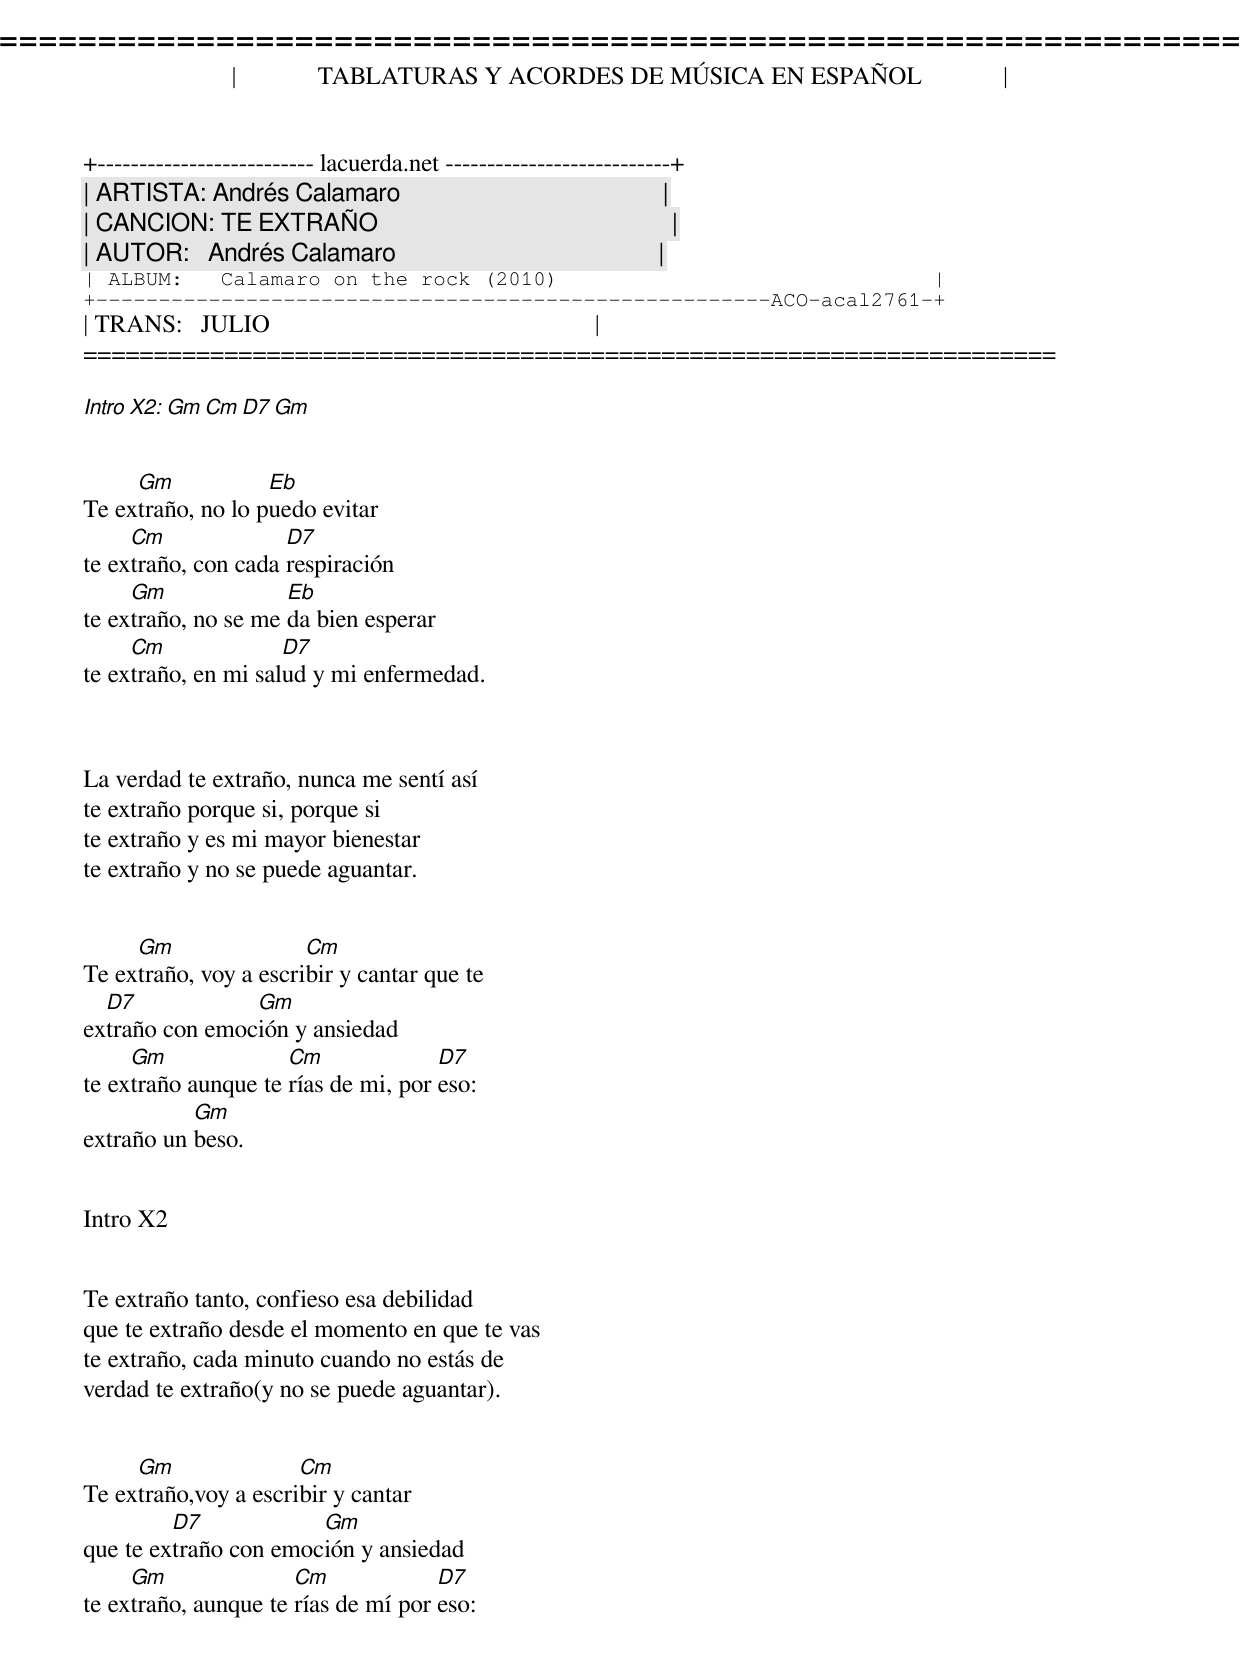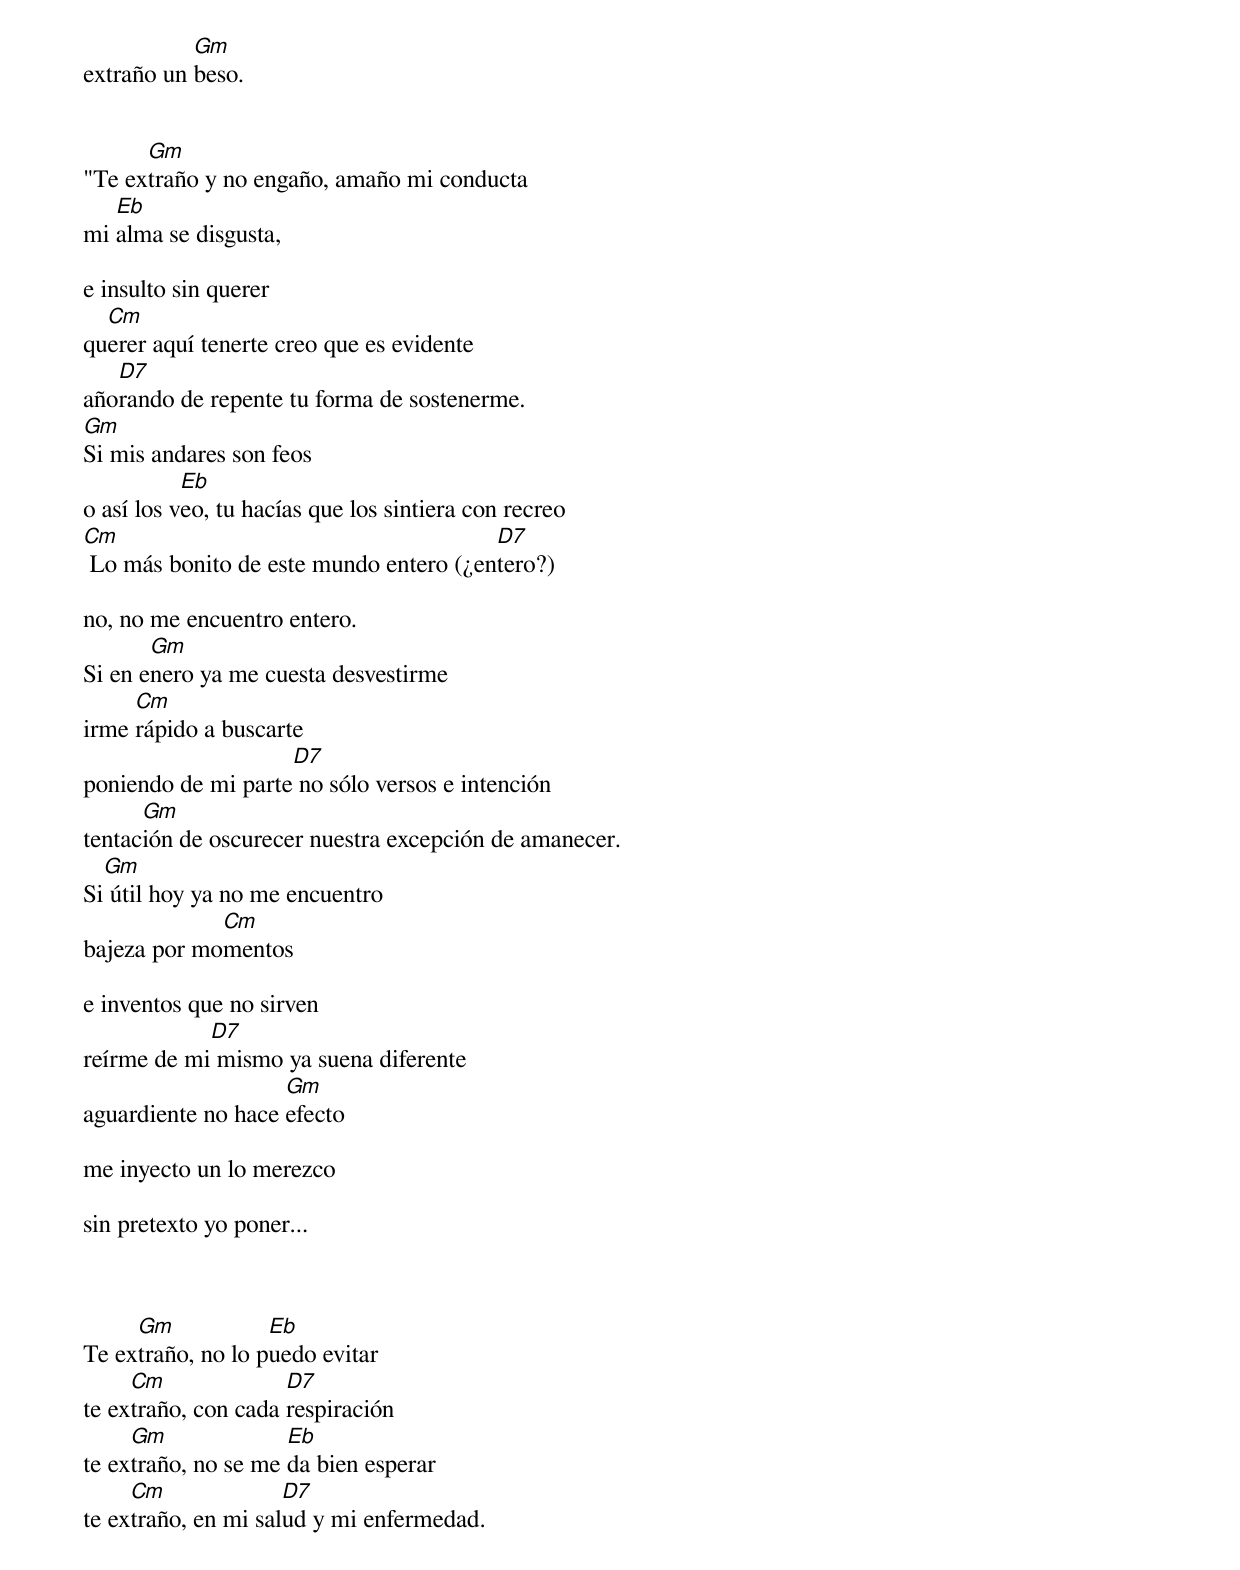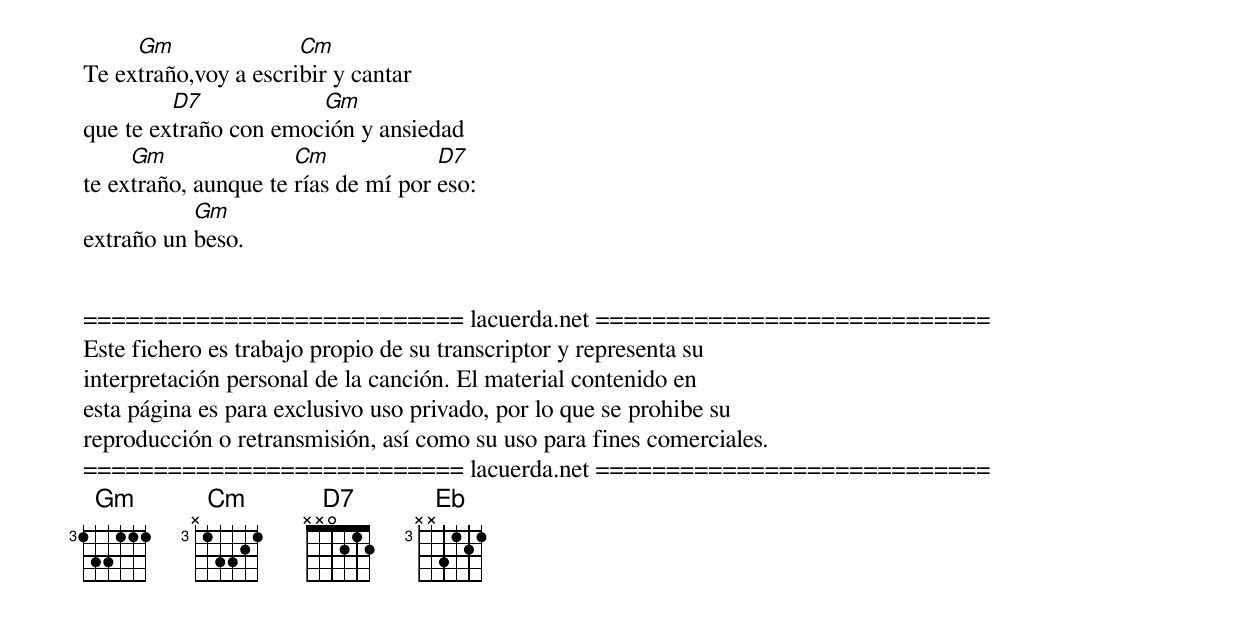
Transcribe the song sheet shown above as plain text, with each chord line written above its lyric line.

=====================================================================
|             TABLATURAS Y ACORDES DE MÚSICA EN ESPAÑOL             |
+-------------------------- lacuerda.net ---------------------------+
| ARTISTA: Andrés Calamaro                                          |
| CANCION: TE EXTRAÑO                                               |
| AUTOR:   Andrés Calamaro                                          |
| ALBUM:   Calamaro on the rock (2010)                              |
+------------------------------------------------------ACO-acal2761-+
| TRANS:   JULIO                                                    |
=====================================================================

Intro X2: Gm Cm D7 Gm


     Gm            Eb
Te extraño, no lo puedo evitar
     Cm              D7
te extraño, con cada respiración
     Gm              Eb
te extraño, no se me da bien esperar
     Cm              D7
te extraño, en mi salud y mi enfermedad.



La verdad te extraño, nunca me sentí así
te extraño porque si, porque si
te extraño y es mi mayor bienestar
te extraño y no se puede aguantar.


     Gm                Cm
Te extraño, voy a escribir y cantar que te
  D7            Gm
extraño con emoción y ansiedad
     Gm              Cm              D7
te extraño aunque te rías de mi, por eso:
           Gm
extraño un beso.


Intro X2


Te extraño tanto, confieso esa debilidad
que te extraño desde el momento en que te vas
te extraño, cada minuto cuando no estás de
verdad te extraño(y no se puede aguantar).


     Gm               Cm
Te extraño,voy a escribir y cantar
         D7            Gm
que te extraño con emoción y ansiedad
     Gm               Cm             D7
te extraño, aunque te rías de mí por eso:
           Gm
extraño un beso.


      Gm
"Te extraño y no engaño, amaño mi conducta
   Eb
mi alma se disgusta,

e insulto sin querer
  Cm
querer aquí tenerte creo que es evidente
   D7
añorando de repente tu forma de sostenerme.
Gm
Si mis andares son feos
           Eb
o así los veo, tu hacías que los sintiera con recreo
Cm                                      D7
 Lo más bonito de este mundo entero (¿entero?)

no, no me encuentro entero.
       Gm
Si en enero ya me cuesta desvestirme
     Cm
irme rápido a buscarte
                    D7
poniendo de mi parte no sólo versos e intención
      Gm
tentación de oscurecer nuestra excepción de amanecer.
  Gm
Si útil hoy ya no me encuentro
             Cm
bajeza por momentos

e inventos que no sirven
            D7
reírme de mi mismo ya suena diferente
                    Gm
aguardiente no hace efecto

me inyecto un lo merezco

sin pretexto yo poner...



     Gm            Eb
Te extraño, no lo puedo evitar
     Cm              D7
te extraño, con cada respiración
     Gm              Eb
te extraño, no se me da bien esperar
     Cm              D7
te extraño, en mi salud y mi enfermedad.



     Gm               Cm
Te extraño,voy a escribir y cantar
         D7            Gm
que te extraño con emoción y ansiedad
     Gm               Cm             D7
te extraño, aunque te rías de mí por eso:
           Gm
extraño un beso.


=========================== lacuerda.net ============================
Este fichero es trabajo propio de su transcriptor y representa su
interpretación personal de la canción. El material contenido en
esta página es para exclusivo uso privado, por lo que se prohibe su
reproducción o retransmisión, así como su uso para fines comerciales.
=========================== lacuerda.net ============================
